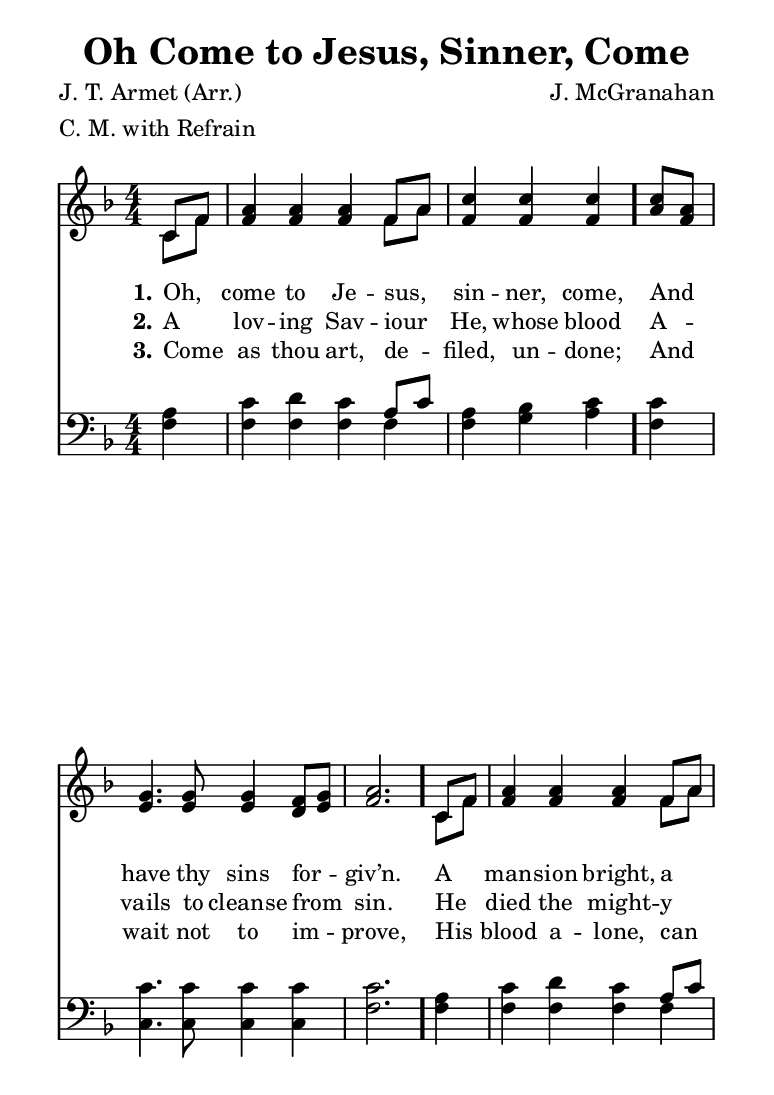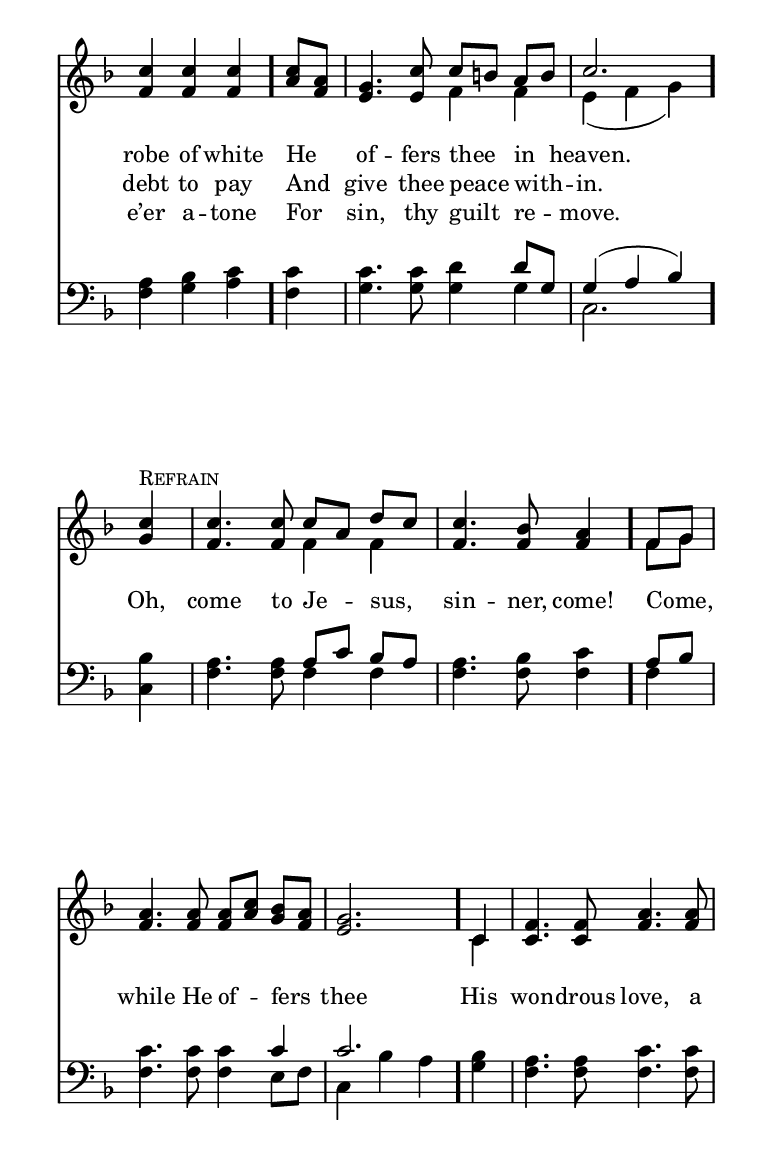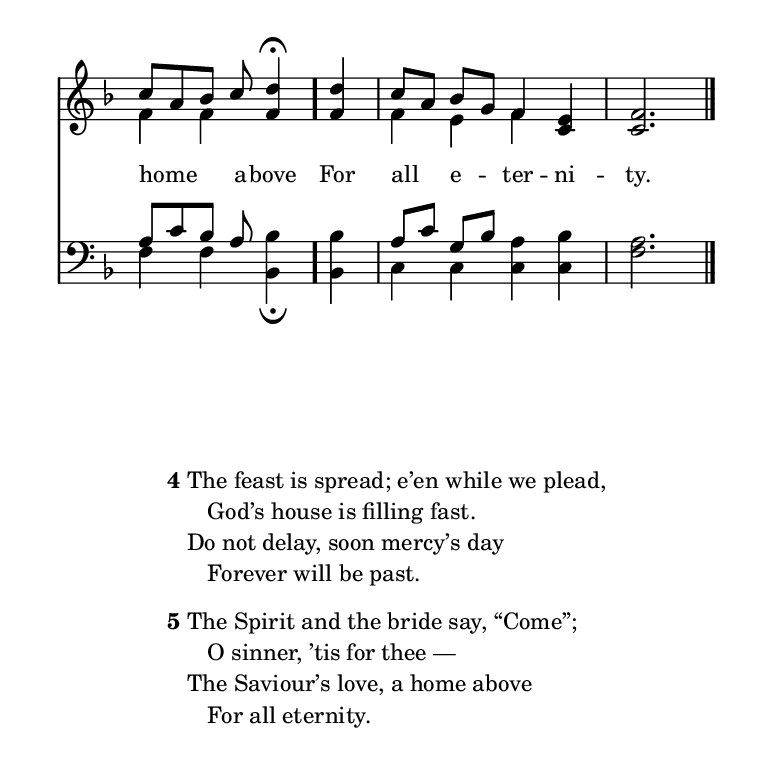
\include "common/global.ily"
\paper {
  \include "common/paper.ily"
  systems-per-page = ##f
}

\header{
  %gospel
  hymnnumber = "374"
  title = "Oh Come to Jesus, Sinner, Come"
  tunename = "None But Christ Can Satisfy"
  meter = "C. M. with Refrain"
  poet = "J. T. Armet (Arr.)"
  composer = "J. McGranahan"
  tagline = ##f
}

% for fermata in MIDI
ta = { \tempo 4=80 }
tb = { \tempo 4=32 }

patternAA = { }

global = {
  \include "common/overrides.ily"
  \override Staff.TimeSignature.style = #'numbered
  \time 4/4
  \override Score.MetronomeMark.transparent = ##t % hide all fermata changes too
  \ta
  \key f \major
  \partial 4
  \autoBeamOff
}

notesSoprano = {
\global
\relative c' {

  c8[ f8] | a4 a4 a4 f8[ a8] | c4 c4 c4
  c8[ a8] | g4. g8 g4 f8[ g8] | a2.
  c,8[ f8] | a4 a4 a4 f8[ a8] | c4 c4 c4
  c8[ a8] | g4. c8 c8[ b!8] a8[ b8] | c2. \eogbreak

  << s^\markup { \small \caps "Refrain" }
  { c4 | c4. c8 c8[ a8] d8[ c8] | c4. bes8 a4 } >>
  f8[ g8] | a4. a8 a8[ c8] bes8[ a8] | g2.
  c,4 | f4. f8 a4. a8 | c8[ a8 bes8] c8 \tb d4 \fermata \ta
  d4 | c8[ a8] bes8[ g8] f4 e4 | f2.

  \bar "|."

}
}

notesAlto = {
\global
\relative e' {

  c8[ f8] | f4 f4 f4 f8[ a8] | f4 f4 f4
  a8[ f8] | e4. e8 e4 d8[ e8] | f2.
  c8[ f8] | f4 f4 f4 f8[ a8] | f4 f4 f4
  a8[ f8] | e4. e8 f4 f4 | e4( f4 g4)

  g4 | f4. f8 f4 f4 | f4. f8 f4
  f8[ g8] | f4. f8 f8[ a8] g8[ f8] | e2.
  c4 | c4. c8 f4. f8 | f4 f4 f4
  f4 | f4 e4 f4 c4 | c2.

}
}

notesTenor = {
\global
\relative a {

  a4 | c4 d4 c4 a8[ c8] | a4 bes4 c4
  c4 | c4. c8 c4 c4 | c2.
  a4 | c4 d4 c4 a8[ c8] | a4 bes4 c4
  c4 | c4. c8 d4 d8[ g,8] | g4( a4 bes4)

  bes4 | a4. a8 a8[ c8] bes8[ a8] | a4. bes8 c4
  a8[ bes8] | c4. c8 c4 c4 | c2.
  bes4 | a4. a8 c4. c8 | a8[ c8 bes8] a8 bes4
  bes4 | a8[ c8] g8[ bes8] a4 bes4 | a2.

}
}

notesBass = {
\global
\relative f {

  f4 | f4 f4 f4 f4 | f4 g4 a4
  f4 | c4. c8 c4 c4 | f2.
  f4 | f4 f4 f4 f4 | f4 g4 a4
  f4 | g4. g8 g4 g4 | c,2.

  c4 | f4. f8 f4 f4 | f4. f8 f4
  f4 | f4. f8 f4 e8[ f8] | c4 bes'4 a4
  g4 | f4. f8 f4. f8 | f4 f4 bes,4_\fermata
  bes4 | c4 c4 c4 c4 | f2.

}
}

Refrain = \lyricmode {

Oh, come to Je -- sus, sin -- ner, come! \bar "."
Come, while He of -- fers thee \bar "."
His won -- drous love, a home a -- bove \bar "."
For all e -- ter -- ni -- ty. \bar "."

}

wordsA = \lyricmode {
\set stanza = "1."

Oh, come to Je -- sus, sin -- ner, come, \bar "."
And have thy sins for -- giv’n. \bar "."
A man -- sion bright, a robe of white \bar "."
He of -- fers thee in heaven. \bar "."

}

wordsB = \lyricmode {
\set stanza = "2."

A lov -- ing Sav -- iour He, whose blood
A -- vails to cleanse from sin.
He died the might -- y debt to pay
And give thee peace with -- in.

\Refrain

}

wordsC = \lyricmode {
\set stanza = "3."

Come as thou art, de -- filed, un -- done;
And wait not to im -- prove,
His blood a -- lone, can e’er a -- tone
For sin, thy guilt re -- move.

}

wordsD = \markuplist {

\line { The feast is spread; e’en while we plead, }
\line { { \hspace #2 } God’s house is filling fast. }
\line { Do not delay, soon mercy’s day }
\line { { \hspace #2 } Forever will be past. }

}

wordsE = \markuplist {

\line { The Spirit and the bride say, “Come”; }
\line { { \hspace #2 } O sinner, ’tis for thee — }
\line { The Saviour’s love, a home above }
\line { { \hspace #2 } For all eternity. }

}

\score {
  \context ChoirStaff <<
    \context Staff = upper <<
      \set Staff.autoBeaming = ##f
      \set ChoirStaff.systemStartDelimiter = #'SystemStartBar
      \set ChoirStaff.printPartCombineTexts = ##f
      \partcombine #'(2 . 9) \notesSoprano \notesAlto
      \context NullVoice = sopranos { \voiceOne << \notesSoprano >> }
      \context Lyrics = one   \lyricsto sopranos \wordsA
      \context Lyrics = two   \lyricsto sopranos \wordsB
      \context Lyrics = three \lyricsto sopranos \wordsC
    >>
    \context Staff = men <<
      \set Staff.autoBeaming = ##f
      \clef bass
      \set ChoirStaff.printPartCombineTexts = ##f
      \partcombine #'(2 . 9) \notesTenor \notesBass
    >>
  >>
  \layout {
    \include "common/layout.ily"
  }
  \midi{
    \include "common/midi.ily"
  }
}

\markup { \fill-line { \column {
  \line{ \bold 4 \column { \wordsD } } \combine \null \vspace #0.4
  \line{ \bold 5 \column { \wordsE } }
} } }

\version "2.19.49"  % necessary for upgrading to future LilyPond versions.

% vi:set et ts=2 sw=2 ai nocindent syntax=lilypond:
